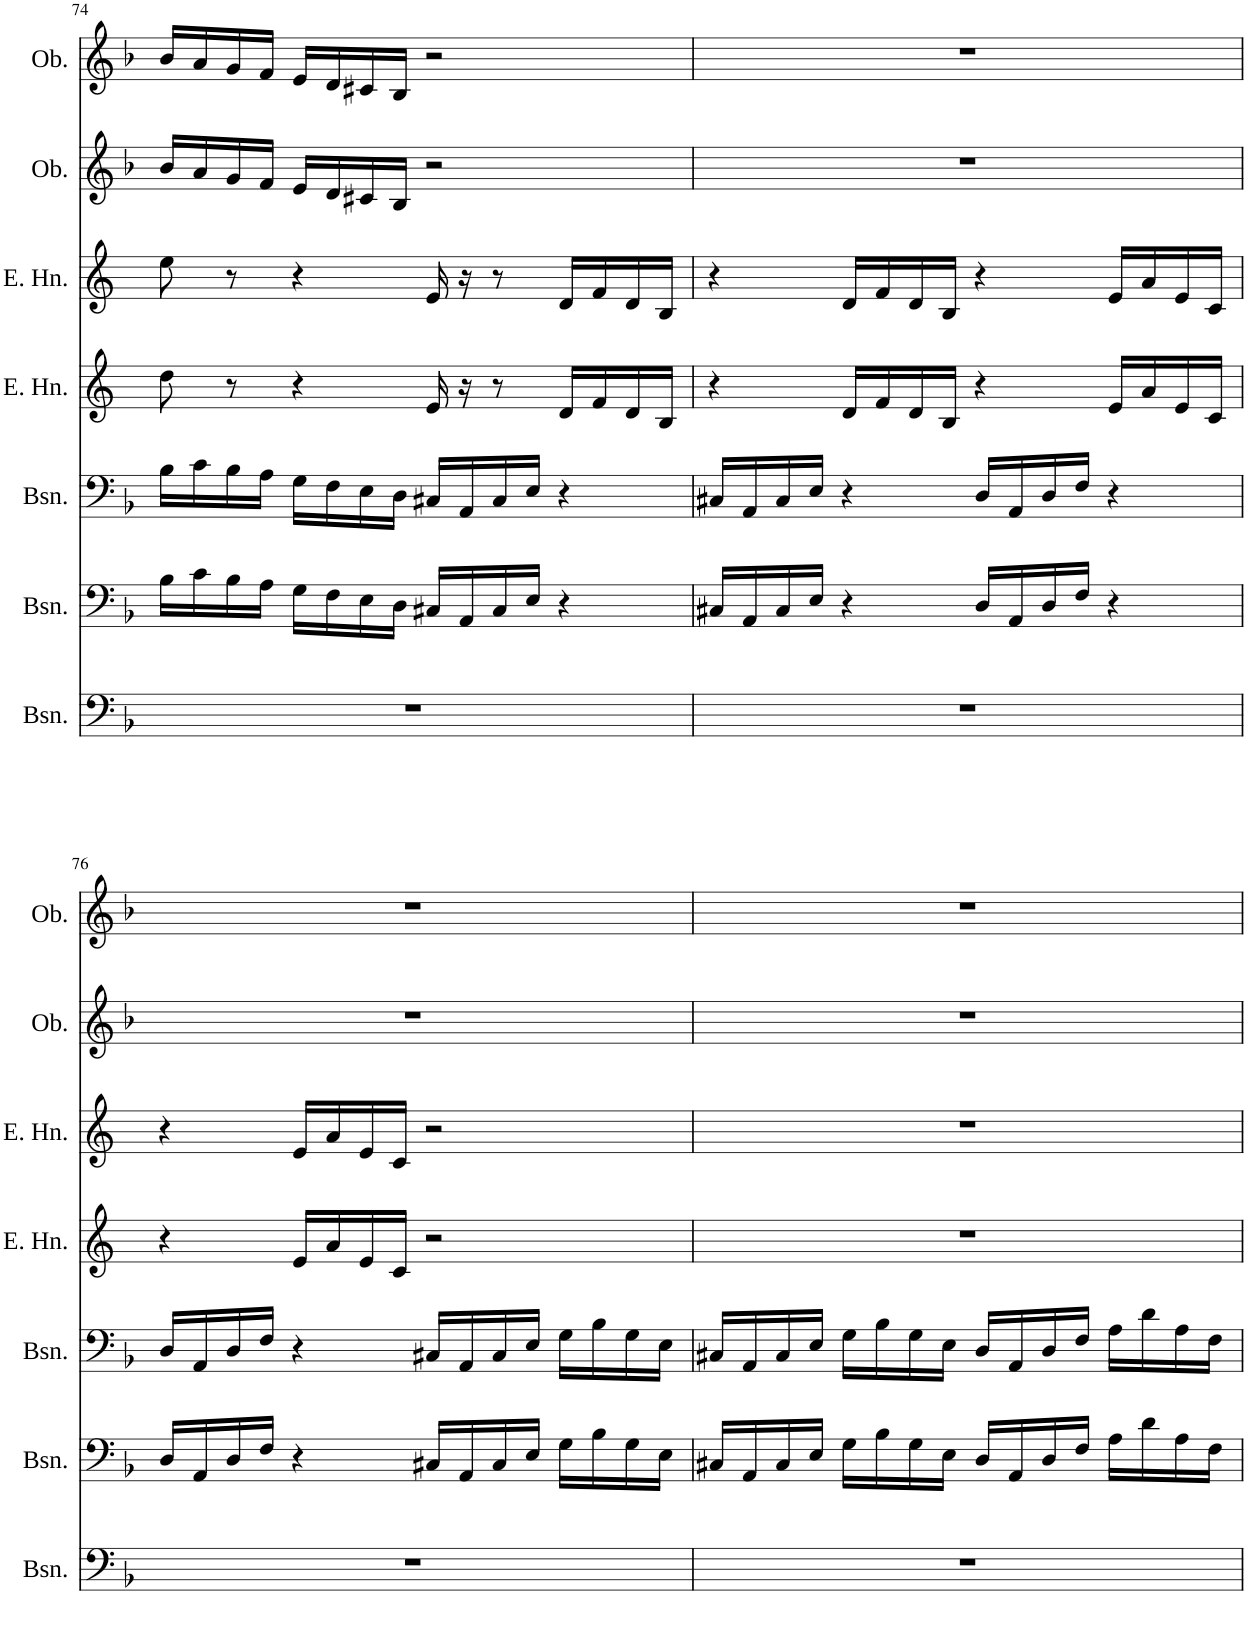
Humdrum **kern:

**kern	**kern	**kern	**kern	**kern	**kern	**kern
*part7	*part6	*part5	*part4	*part3	*part2	*part1
*staff7	*staff6	*staff5	*staff4	*staff3	*staff2	*staff1
*I"Bassoon	*I"Bassoon	*I"Bassoon	*I"English Horn	*I"English Horn	*I"Oboe	*I"Oboe
*I'Bsn.	*I'Bsn.	*I'Bsn.	*I'E. Hn.	*I'E. Hn.	*I'Ob.	*I'Ob.
!!LO:PB:g=z
*clefF4	*clefF4	*clefF4	*clefG2	*clefG2	*clefG2	*clefG2
*	*	*	*Trd4c7	*Trd4c7	*	*
*k[b-]	*k[b-]	*k[b-]	*k[]	*k[]	*k[b-]	*k[b-]
*M4/4	*M4/4	*M4/4	*M4/4	*M4/4	*M4/4	*M4/4
*met(c)	*met(c)	*met(c)	*met(c)	*met(c)	*met(c)	*met(c)
=74	=74	=74	=74	=74	=74	=74
1r	16B-\LL	16B-\LL	8dd\	8ee\	16b-/LL	16b-/LL
.	16c\	16c\	.	.	16a/	16a/
.	16B-\	16B-\	8r	8r	16g/	16g/
.	16A\JJ	16A\JJ	.	.	16f/JJ	16f/JJ
.	16G\LL	16G\LL	4r	4r	16e/LL	16e/LL
.	16F\	16F\	.	.	16d/	16d/
.	16E\	16E\	.	.	16c#X/	16c#X/
.	16D\JJ	16D\JJ	.	.	16B-/JJ	16B-/JJ
.	16C#X/LL	16C#X/LL	16e/	16e/	2r	2r
.	16AA/	16AA/	16r	16r	.	.
.	16C#/	16C#/	8r	8r	.	.
.	16E/JJ	16E/JJ	.	.	.	.
.	4r	4r	16d/LL	16d/LL	.	.
.	.	.	16f/	16f/	.	.
.	.	.	16d/	16d/	.	.
.	.	.	16B/JJ	16B/JJ	.	.
=75	=75	=75	=75	=75	=75	=75
1r	16C#X/LL	16C#X/LL	4r	4r	1r	1r
.	16AA/	16AA/	.	.	.	.
.	16C#/	16C#/	.	.	.	.
.	16E/JJ	16E/JJ	.	.	.	.
.	4r	4r	16d/LL	16d/LL	.	.
.	.	.	16f/	16f/	.	.
.	.	.	16d/	16d/	.	.
.	.	.	16B/JJ	16B/JJ	.	.
.	16D/LL	16D/LL	4r	4r	.	.
.	16AA/	16AA/	.	.	.	.
.	16D/	16D/	.	.	.	.
.	16F/JJ	16F/JJ	.	.	.	.
.	4r	4r	16e/LL	16e/LL	.	.
.	.	.	16a/	16a/	.	.
.	.	.	16e/	16e/	.	.
.	.	.	16c/JJ	16c/JJ	.	.
!!LO:LB:g=z
=76	=76	=76	=76	=76	=76	=76
1r	16D/LL	16D/LL	4r	4r	1r	1r
.	16AA/	16AA/	.	.	.	.
.	16D/	16D/	.	.	.	.
.	16F/JJ	16F/JJ	.	.	.	.
.	4r	4r	16e/LL	16e/LL	.	.
.	.	.	16a/	16a/	.	.
.	.	.	16e/	16e/	.	.
.	.	.	16c/JJ	16c/JJ	.	.
.	16C#X/LL	16C#X/LL	2r	2r	.	.
.	16AA/	16AA/	.	.	.	.
.	16C#/	16C#/	.	.	.	.
.	16E/JJ	16E/JJ	.	.	.	.
.	16G\LL	16G\LL	.	.	.	.
.	16B-\	16B-\	.	.	.	.
.	16G\	16G\	.	.	.	.
.	16E\JJ	16E\JJ	.	.	.	.
=77	=77	=77	=77	=77	=77	=77
1r	16C#X/LL	16C#X/LL	1r	1r	1r	1r
.	16AA/	16AA/	.	.	.	.
.	16C#/	16C#/	.	.	.	.
.	16E/JJ	16E/JJ	.	.	.	.
.	16G\LL	16G\LL	.	.	.	.
.	16B-\	16B-\	.	.	.	.
.	16G\	16G\	.	.	.	.
.	16E\JJ	16E\JJ	.	.	.	.
.	16D/LL	16D/LL	.	.	.	.
.	16AA/	16AA/	.	.	.	.
.	16D/	16D/	.	.	.	.
.	16F/JJ	16F/JJ	.	.	.	.
.	16A\LL	16A\LL	.	.	.	.
.	16d\	16d\	.	.	.	.
.	16A\	16A\	.	.	.	.
.	16F\JJ	16F\JJ	.	.	.	.
=	=	=	=	=	=	=
*-	*-	*-	*-	*-	*-	*-
